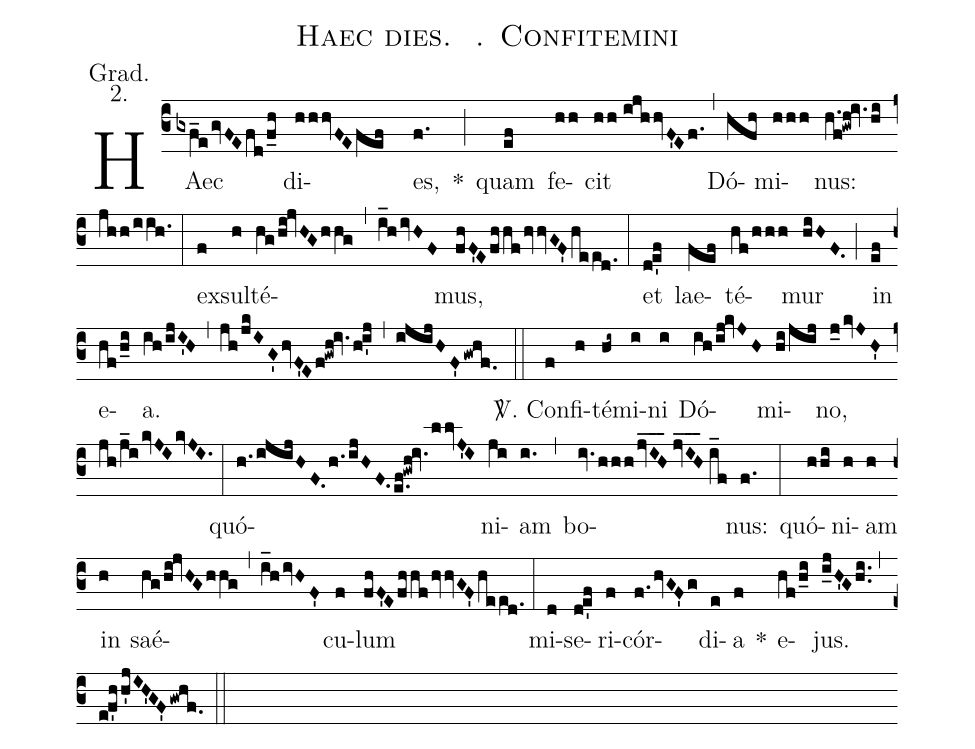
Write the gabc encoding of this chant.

name:Haec dies. ℣. Confitemini;
office-part:Graduale;
mode:2;
annotation:Grad.;
annotation:2.;
%%
(c3) HAec(gxf_e/gvFEfd/f_h) di(hhhvFE/fef )es,(f.) *(;)
  quam(ef) fe(hh)cit(hh//ijhhvF'Ef.) (,)
  Dó(hfh)mi(hhh)nus:(h.f!gwh!iv.hi/jhh/iih.) (:)
  ex(f)sul(h)té(hg/hi!jvHG/hhg)(,)(i_h/ivHF)mus,(fhF'E/fhhf/hvvGF'/heed.) (:)
et(d!e'f) lae(fef)té(hf/hhh)mur(hiHF.) (;)
  in(ef) e(hf/h_i)a.(ih/ijI'H) (,)
  (jh/jkIG'/hvF'E/f!gwh!iv./h!i'j) (,) (ijijHF'/gwhf.) (::)
<sp>V/</sp>. Con(f)fi(h)té(hi~)mi(i)ni(i)
    Dó(ih/ij!kvJH)mi(hi/jij)no,(j_0kvJH'/jh/j_i/kvJI/kvJI.) (:)
  quó(h./ijijHF./h./ijHF./e.f!gwh!iv.llvJ'I)ni(ji)am(i.) (,)
  bo(iv.hhh/jv_I_H_3//jv_I_H_3//i_f)nus:(f.) (:)
quó(hhi)ni(h)am(h) in(h)
    saé(hg/hi!jvHG/hhg)(,)(i_h/ivHF')cu(f)lum(fhF'E/fhhf/hvvGF'/heed.) (:)
  mi(d)se(d!e'f)ri(f)cór(f.hvGF'g)di(e)a(f) *()
  e(hf/h_i)jus.(i_jH'G/hi..) (,)
  (e!f'hh'jIH'GF'gwhf.) (::)
